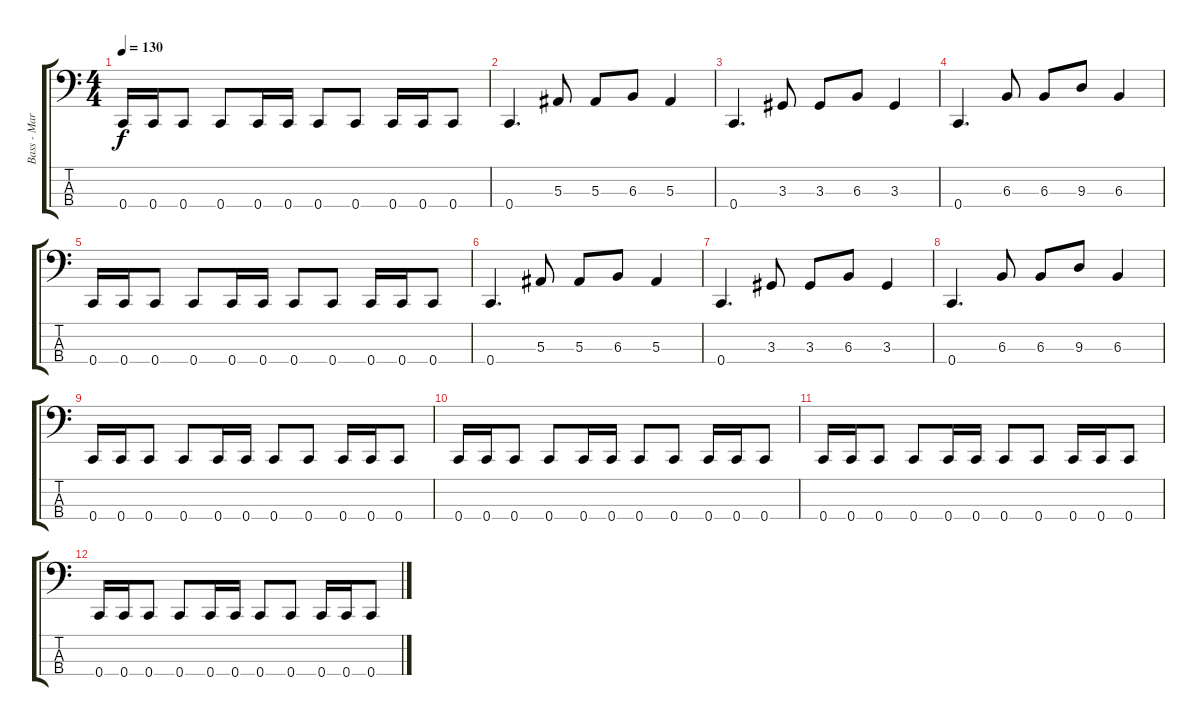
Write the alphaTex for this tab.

\track ("Bass - Marius" "Bass - Mar") {instrument electricbasspick}
\staff {score tabs}
\tuning (Eb2 Bb1 F1 C1) {hide}
\ts (4 4)
\tempo 130
\clef f4
\ks c
0.4.16{dy f} 0.4.16 0.4.8 0.4.8 0.4.16 0.4.16 0.4.8 0.4.8 0.4.16 0.4.16 0.4.8 |
0.4.4{d} 5.3.8 5.3.8 6.3.8 5.3.4 |
0.4.4{d} 3.3.8 3.3.8 6.3.8 3.3.4 |
0.4.4{d} 6.3.8 6.3.8 9.3.8 6.3.4 |
0.4.16 0.4.16 0.4.8 0.4.8 0.4.16 0.4.16 0.4.8 0.4.8 0.4.16 0.4.16 0.4.8 |
0.4.4{d} 5.3.8 5.3.8 6.3.8 5.3.4 |
0.4.4{d} 3.3.8 3.3.8 6.3.8 3.3.4 |
0.4.4{d} 6.3.8 6.3.8 9.3.8 6.3.4 |
0.4.16 0.4.16 0.4.8 0.4.8 0.4.16 0.4.16 0.4.8 0.4.8 0.4.16 0.4.16 0.4.8 |
0.4.16 0.4.16 0.4.8 0.4.8 0.4.16 0.4.16 0.4.8 0.4.8 0.4.16 0.4.16 0.4.8 |
0.4.16 0.4.16 0.4.8 0.4.8 0.4.16 0.4.16 0.4.8 0.4.8 0.4.16 0.4.16 0.4.8 |
0.4.16 0.4.16 0.4.8 0.4.8 0.4.16 0.4.16 0.4.8 0.4.8 0.4.16 0.4.16 0.4.8
